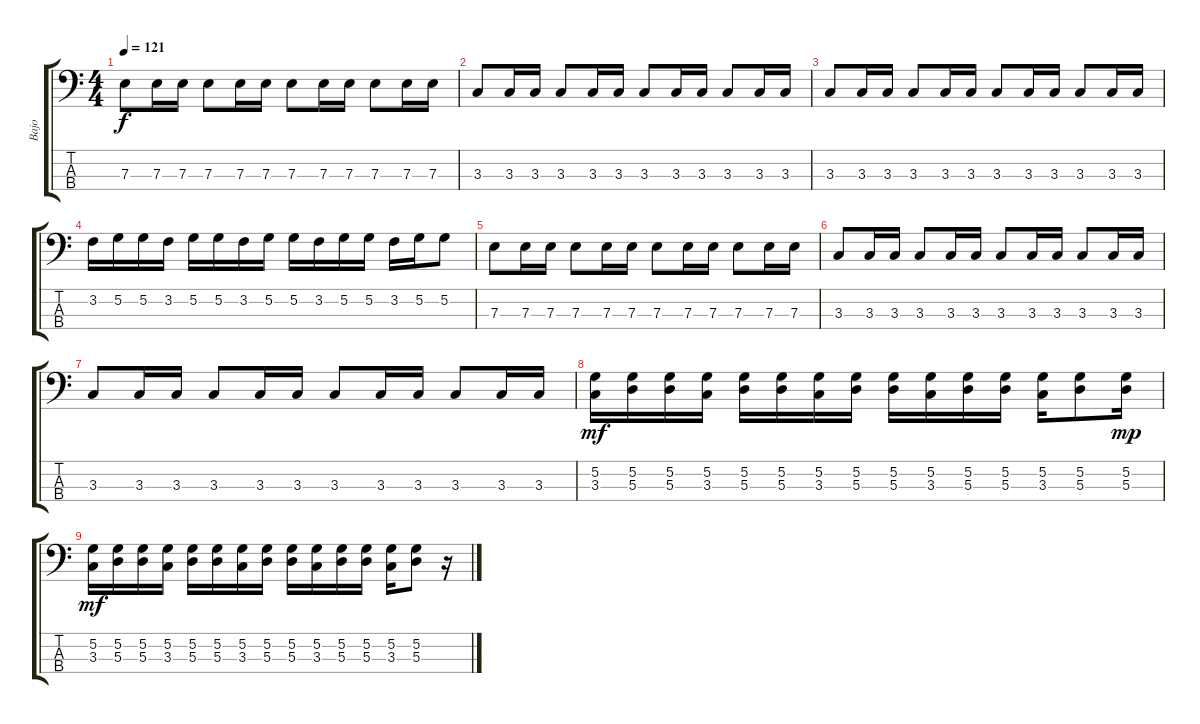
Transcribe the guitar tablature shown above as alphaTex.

\track ("Bajo" "Bajo") {instrument electricbassfinger}
\staff {score tabs}
\tuning (G2 D2 A1 E1) {hide}
\ts (4 4)
\tempo 121
\clef f4
\ks c
7.3.8{dy f} 7.3.16 7.3.16 7.3.8 7.3.16 7.3.16 7.3.8 7.3.16 7.3.16 7.3.8 7.3.16 7.3.16 |
3.3.8 3.3.16 3.3.16 3.3.8 3.3.16 3.3.16 3.3.8 3.3.16 3.3.16 3.3.8 3.3.16 3.3.16 |
3.3.8 3.3.16 3.3.16 3.3.8 3.3.16 3.3.16 3.3.8 3.3.16 3.3.16 3.3.8 3.3.16 3.3.16 |
3.2.16 5.2.16 5.2.16 3.2.16 5.2.16 5.2.16 3.2.16 5.2.16 5.2.16 3.2.16 5.2.16 5.2.16 3.2.16 5.2.16 5.2.8 |
7.3.8 7.3.16 7.3.16 7.3.8 7.3.16 7.3.16 7.3.8 7.3.16 7.3.16 7.3.8 7.3.16 7.3.16 |
3.3.8 3.3.16 3.3.16 3.3.8 3.3.16 3.3.16 3.3.8 3.3.16 3.3.16 3.3.8 3.3.16 3.3.16 |
3.3.8 3.3.16 3.3.16 3.3.8 3.3.16 3.3.16 3.3.8 3.3.16 3.3.16 3.3.8 3.3.16 3.3.16 |
(5.2 3.3).16{dy mf instrument slapbass1} (5.2 5.3).16 (5.2 5.3).16 (5.2 3.3).16 (5.2 5.3).16 (5.2 5.3).16 (5.2 3.3).16 (5.2 5.3).16 (5.2 5.3).16 (5.2 3.3).16 (5.2 5.3).16 (5.2 5.3).16 (5.2 3.3).16 (5.2 5.3).8 (5.2 5.3).16{dy mp} |
(5.2 3.3).16{dy mf} (5.2 5.3).16 (5.2 5.3).16 (5.2 3.3).16 (5.2 5.3).16 (5.2 5.3).16 (5.2 3.3).16 (5.2 5.3).16 (5.2 5.3).16 (5.2 3.3).16 (5.2 5.3).16 (5.2 5.3).16 (5.2 3.3).16 (5.2 5.3).8 r.16
